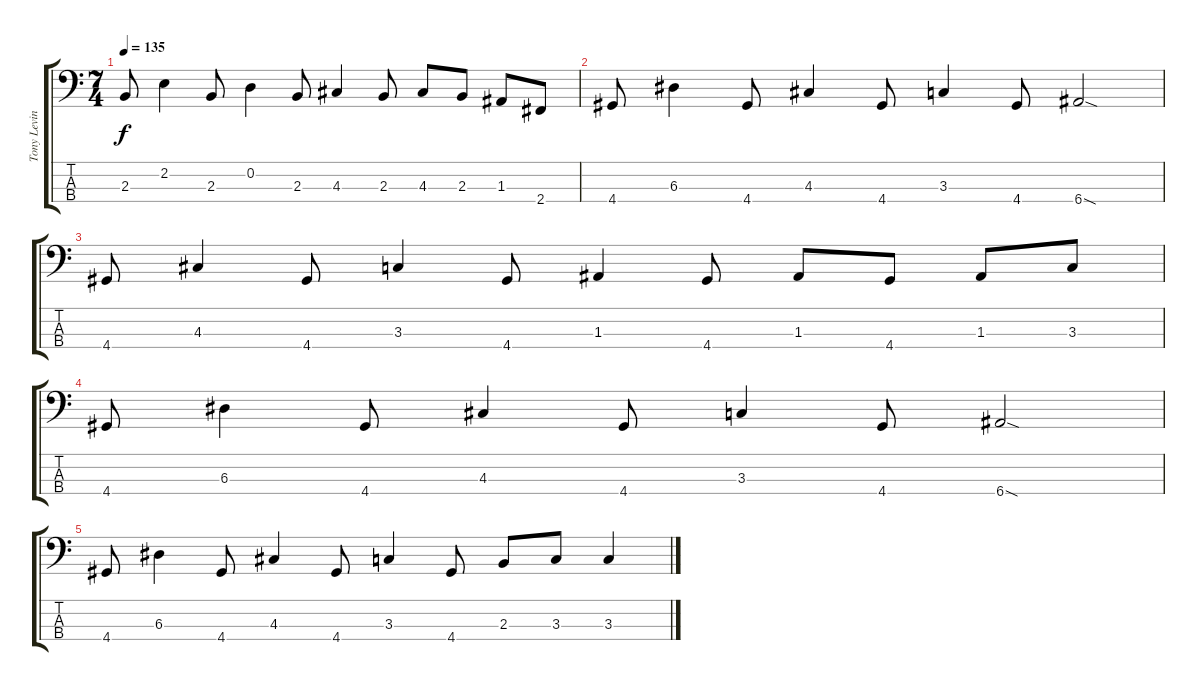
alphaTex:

\track ("Tony Levin" "Tony Levin") {instrument electricbassfinger}
\staff {score tabs}
\tuning (G2 D2 A1 E1) {hide}
\ts (7 4)
\tempo 135
\clef f4
\ks c
2.3.8{dy f} 2.2.4 2.3.8 0.2.4 2.3.8 4.3.4 2.3.8 4.3.8 2.3.8 1.3.8 2.4.8 |
4.4.8 6.3.4 4.4.8 4.3.4 4.4.8 3.3.4 4.4.8 6.4{sod}.2 |
4.4.8 4.3.4 4.4.8 3.3.4 4.4.8 1.3.4 4.4.8 1.3.8 4.4.8 1.3.8 3.3.8 |
4.4.8 6.3.4 4.4.8 4.3.4 4.4.8 3.3.4 4.4.8 6.4{sod}.2 |
4.4.8 6.3.4 4.4.8 4.3.4 4.4.8 3.3.4 4.4.8 2.3.8 3.3.8 3.3.4
